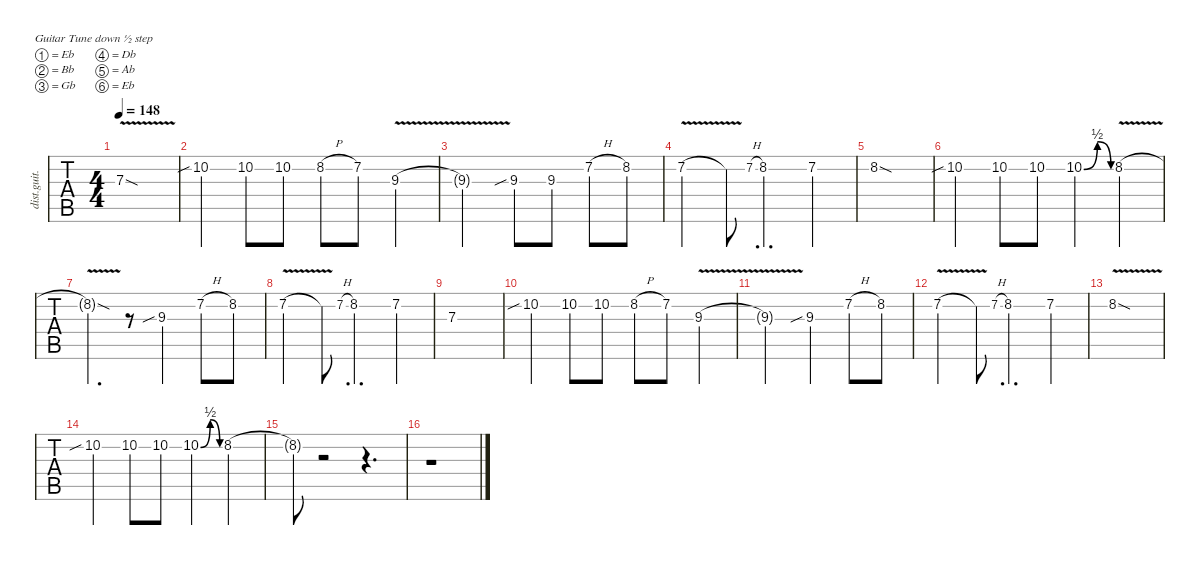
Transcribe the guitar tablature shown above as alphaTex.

\defaultSystemsLayout 4
\hideDynamics
\bracketExtendMode nobrackets
\otherSystemsTrackNameOrientation horizontal
\track ("Lead Guitar 1" "dist.guit.") {multiBarRest instrument distortionguitar}
\staff {tabs}
\tuning (Eb4 Bb3 Gb3 Db3 Ab2 Eb2)
\ts (4 4)
\tempo 148
\clef g2
\ks eminor
7.3{v sod acc #}.1{dy mf} |
10.2{sib acc #}.4 10.2{acc #}.8 10.2{acc #}.8 8.2{h acc #}.8 7.2{acc forcenatural}.8 9.3{v acc #}.4 |
9.3{v t acc #}.2 9.3{sib acc #}.8 9.3{acc #}.8 7.2{h acc forcenatural}.8 8.2{acc #}.8 |
7.2{v acc forcenatural}.4 7.2{t acc forcenatural}.8 7.2{h acc forcenatural}.8{d gr} 8.2{acc #}.4{d} 7.2{acc forcenatural}.4 |
8.2{sod acc #}.1 |
10.2{sib acc #}.4 10.2{acc #}.8 10.2{acc #}.8 10.2{be (bendrelease 0 0 19.2 2 28.799999999999997 2 42.6 0) acc #}.4 8.2{v acc #}.4 |
8.2{v sod t acc #}.4{d} r.8 9.3{sib acc #}.4 7.2{h acc forcenatural}.8 8.2{acc #}.8 |
7.2{v acc forcenatural}.4 7.2{t acc forcenatural}.8 7.2{h acc forcenatural}.8{d gr} 8.2{acc #}.4{d} 7.2{acc forcenatural}.4 |
7.3{acc #}.1 |
10.2{sib acc #}.4 10.2{acc #}.8 10.2{acc #}.8 8.2{h acc #}.8 7.2{acc forcenatural}.8 9.3{v acc #}.4 |
9.3{t acc #}.2 9.3{sib acc #}.4 7.2{h acc forcenatural}.8 8.2{acc #}.8 |
7.2{v acc forcenatural}.4 7.2{t acc forcenatural}.8 7.2{h acc forcenatural}.8{d gr} 8.2{acc #}.4{d} 7.2{acc forcenatural}.4 |
8.2{v sod acc #}.1 |
10.2{sib acc #}.4 10.2{acc #}.8 10.2{acc #}.8 10.2{be (bendrelease 0 0 19.2 2 28.799999999999997 2 42.6 0) acc #}.4 8.2{acc #}.4 |
8.2{t acc #}.8 r.2 r.4{d} |
r.1
